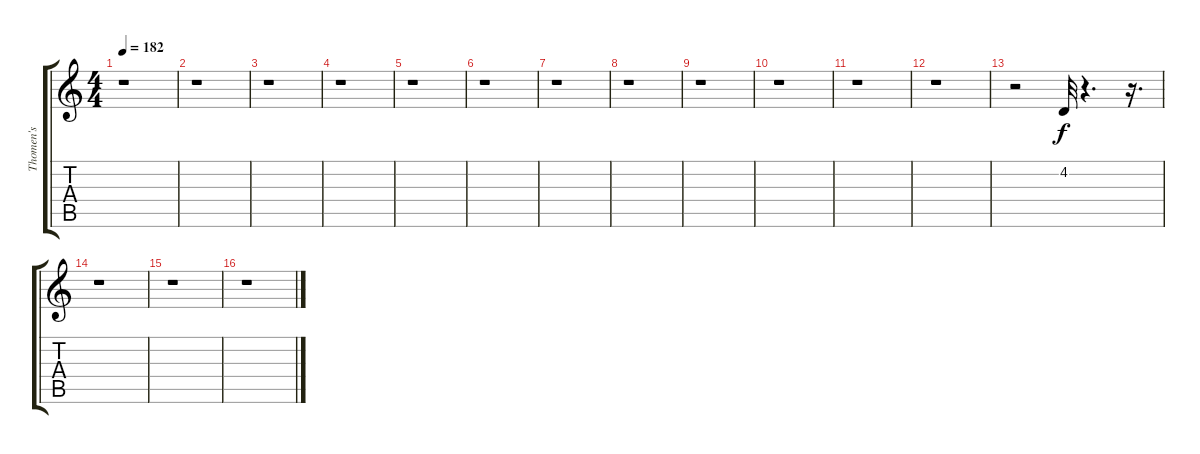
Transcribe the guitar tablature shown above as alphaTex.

\track ("Thomen's " "Thomen's ") {instrument acousticgrandpiano}
\staff {score tabs}
\tuning (Eb4 Bb3 Gb3 Db3 Ab2 Eb2) {hide}
\ts (4 4)
\tempo 182
\clef g2
\ks c
r.1{dy f} |
r.1 |
r.1 |
r.1 |
r.1 |
r.1 |
r.1 |
r.1 |
r.1 |
r.1 |
r.1 |
r.1 |
r.2 4.2.32 r.4{d} r.16{d} |
r.1 |
r.1 |
r.1
